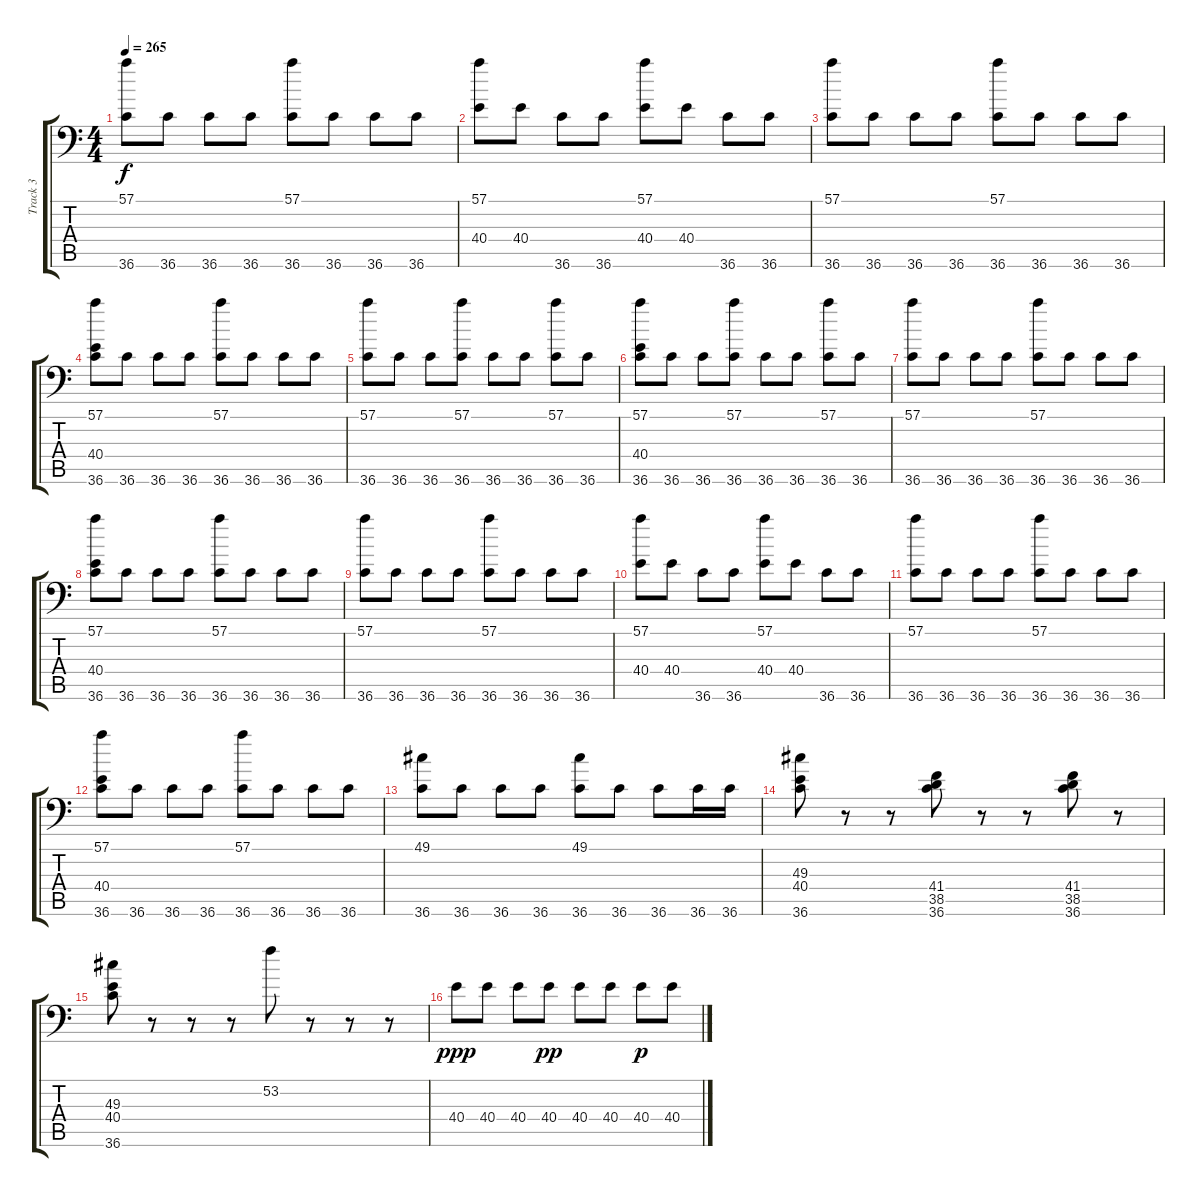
\track ("Track 3" "Track 3") {instrument acousticgrandpiano}
\staff {score tabs}
\tuning (C-1 C-1 C-1 C-1 C-1 C-1) {hide}
\ts (4 4)
\tempo 265
\clef f4
\ks c
(57.1 36.6).8{dy f} 36.6.8 36.6.8 36.6.8 (57.1 36.6).8 36.6.8 36.6.8 36.6.8 |
(57.1 40.4).8 40.4.8 36.6.8 36.6.8 (57.1 40.4).8 40.4.8 36.6.8 36.6.8 |
(57.1 36.6).8 36.6.8 36.6.8 36.6.8 (57.1 36.6).8 36.6.8 36.6.8 36.6.8 |
(57.1 40.4 36.6).8 36.6.8 36.6.8 36.6.8 (57.1 36.6).8 36.6.8 36.6.8 36.6.8 |
(57.1 36.6).8 36.6.8 36.6.8 (57.1 36.6).8 36.6.8 36.6.8 (57.1 36.6).8 36.6.8 |
(57.1 40.4 36.6).8 36.6.8 36.6.8 (57.1 36.6).8 36.6.8 36.6.8 (57.1 36.6).8 36.6.8 |
(57.1 36.6).8 36.6.8 36.6.8 36.6.8 (57.1 36.6).8 36.6.8 36.6.8 36.6.8 |
(57.1 40.4 36.6).8 36.6.8 36.6.8 36.6.8 (57.1 36.6).8 36.6.8 36.6.8 36.6.8 |
(57.1 36.6).8 36.6.8 36.6.8 36.6.8 (57.1 36.6).8 36.6.8 36.6.8 36.6.8 |
(57.1 40.4).8 40.4.8 36.6.8 36.6.8 (57.1 40.4).8 40.4.8 36.6.8 36.6.8 |
(57.1 36.6).8 36.6.8 36.6.8 36.6.8 (57.1 36.6).8 36.6.8 36.6.8 36.6.8 |
(57.1 40.4 36.6).8 36.6.8 36.6.8 36.6.8 (57.1 36.6).8 36.6.8 36.6.8 36.6.8 |
(49.1 36.6).8 36.6.8 36.6.8 36.6.8 (49.1 36.6).8 36.6.8 36.6.8 36.6.16 36.6.16 |
(49.3 40.4 36.6).8 r.8 r.8 (41.4 38.5 36.6).8 r.8 r.8 (41.4 38.5 36.6).8 r.8 |
(49.3 40.4 36.6).8 r.8 r.8 r.8 53.2.8 r.8 r.8 r.8 |
40.4.8{dy ppp} 40.4.8 40.4.8 40.4.8{dy pp} 40.4.8 40.4.8 40.4.8{dy p} 40.4.8
